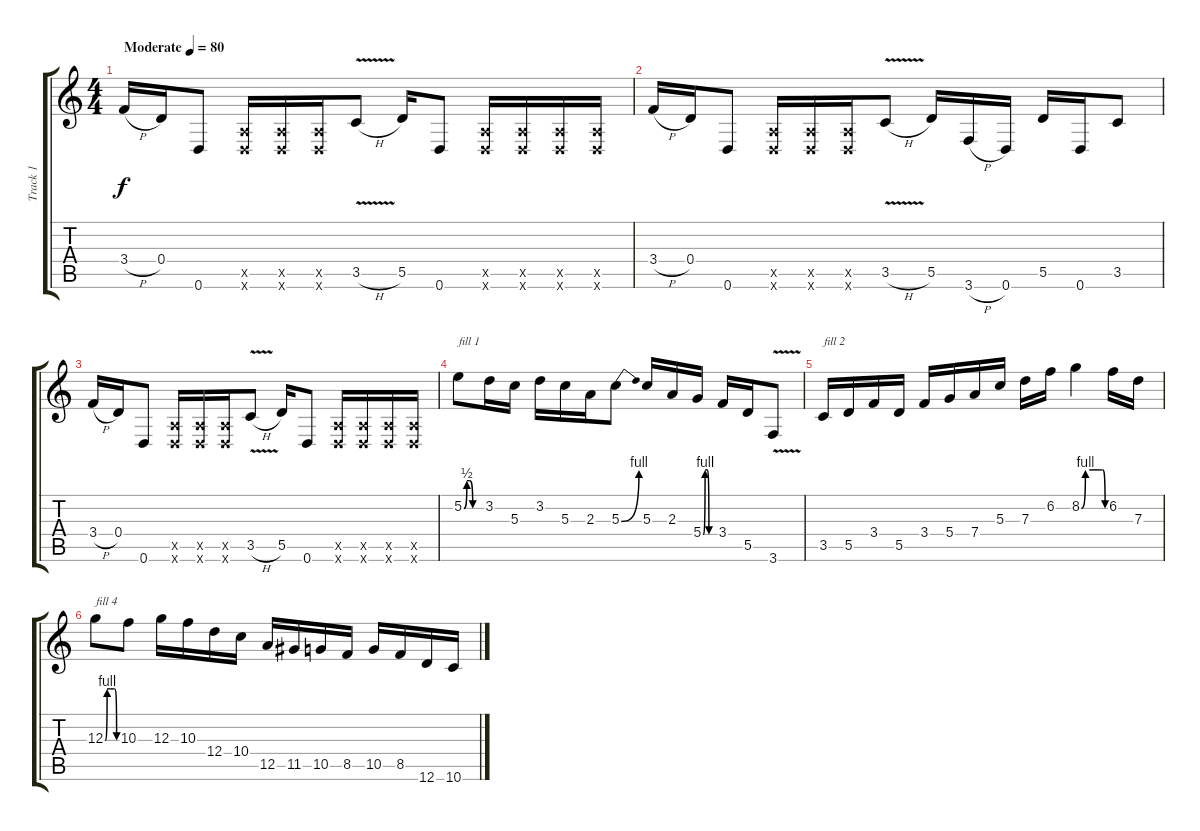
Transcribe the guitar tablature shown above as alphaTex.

\track ("Track 1" "Track 1") {instrument acousticguitarsteel}
\staff {score tabs}
\tuning (E4 B3 G3 D3 A2 D2) {hide}
\ts (4 4)
\tempo (80 "Moderate")
\clef g2
\ks c
3.4{h}.16{dy f instrument acousticguitarsteel} 0.4.16 0.6.8 (0.5{x} 0.6{x}).16 (0.5{x} 0.6{x}).16 (0.5{x} 0.6{x}).16 3.5{v h}.8 5.5.16 0.6.8 (0.5{x} 0.6{x}).16 (0.5{x} 0.6{x}).16 (0.5{x} 0.6{x}).16 (0.5{x} 0.6{x}).16 |
3.4{h}.16 0.4.16 0.6.8 (0.5{x} 0.6{x}).16 (0.5{x} 0.6{x}).16 (0.5{x} 0.6{x}).16 3.5{v h}.8 5.5.16 3.6{h}.16 0.6.16 5.5.16 0.6.16 3.5.8 |
3.4{h}.16 0.4.16 0.6.8 (0.5{x} 0.6{x}).16 (0.5{x} 0.6{x}).16 (0.5{x} 0.6{x}).16 3.5{v h}.8 5.5.16 0.6.8 (0.5{x} 0.6{x}).16 (0.5{x} 0.6{x}).16 (0.5{x} 0.6{x}).16 (0.5{x} 0.6{x}).16 |
5.2{be (custom 0 0 10 2 20 2 30 0 60 0)}.8{txt "fill 1"} 3.2.16 5.3.16 3.2.16 5.3.16 2.3.16 5.3{be (bend 0 0 60 4)}.8 5.3.16 2.3.16 5.4{be (custom 0 0 10 4 20 4 30 0 60 0)}.16 3.4.16 5.5.16 3.6{v}.8 |
3.5.16{txt "fill 2"} 5.5.16 3.4.16 5.5.16 3.4.16 5.4.16 7.4.16 5.3.16 7.3.16 6.2.16 8.2{be (custom 0 0 10 4 29 4 45 4 50 4 54 4 60 0)}.4 6.2.16 7.3.16 |
12.3{be (custom 0 0 10 4 20 4 30 4 45 4 50 4 60 0)}.8{txt "fill 4"} 10.3.8 12.3.16 10.3.16 12.4.16 10.4.16 12.5.16 11.5.16 10.5.16 8.5.16 10.5.16 8.5.16 12.6.16 10.6.16
